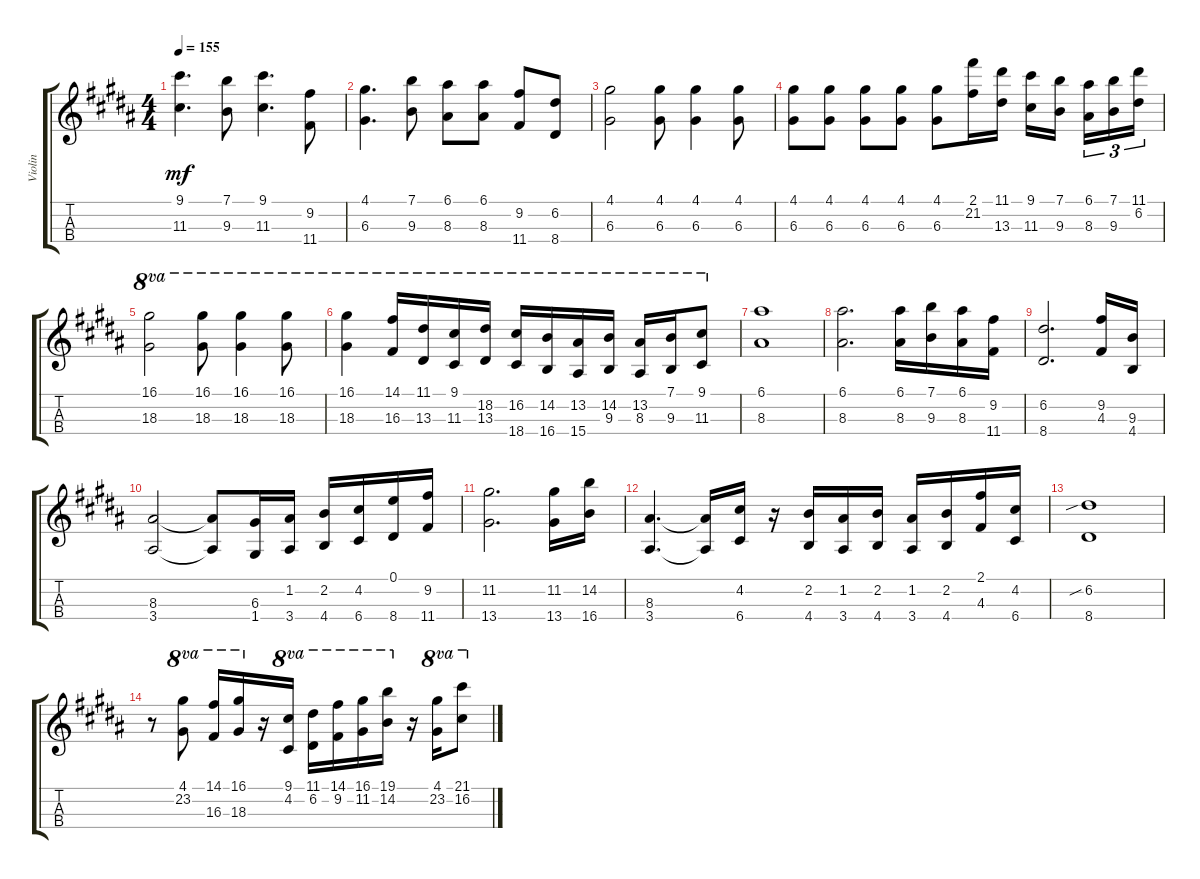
\track ("Violin" "Violin") {instrument violin}
\staff {score tabs}
\tuning (E5 A4 D4 G3) {hide}
\ts (4 4)
\tempo 155
\clef g2
\ks b
(9.1 11.3).4{d dy mf} (7.1 9.3).8 (9.1 11.3).4{d} (9.2 11.4).8 |
(4.1 6.3).4{d} (7.1 9.3).8 (6.1 8.3).8 (6.1 8.3).8 (9.2 11.4).8 (6.2 8.4).8 |
(4.1 6.3).2 (4.1 6.3).8 (4.1 6.3).4 (4.1 6.3).8 |
(4.1 6.3).8 (4.1 6.3).8 (4.1 6.3).8 (4.1 6.3).8 (4.1 6.3).8 (2.1 21.2).16 (11.1 13.3).16 (9.1 11.3).16 (7.1 9.3).16 (6.1 8.3).16{tu (3 2)} (7.1 9.3).16{tu (3 2)} (11.1 6.2).16{tu (3 2)} |
(16.1 18.3).2{ot 8va} (16.1 18.3).8{ot 8va} (16.1 18.3).4{ot 8va} (16.1 18.3).8{ot 8va} |
(16.1 18.3).4{ot 8va} (14.1 16.3).16{ot 8va} (11.1 13.3).16{ot 8va} (9.1 11.3).16{ot 8va} (18.2 13.3).16{ot 8va} (16.2 18.4).16{ot 8va} (14.2 16.4).16{ot 8va} (13.2 15.4).16{ot 8va} (14.2 9.3).16{ot 8va} (13.2 8.3).16{ot 8va} (7.1 9.3).16{ot 8va} (9.1 11.3).8{ot 8va} |
(6.1 8.3).1 |
(6.1 8.3).2{d} (6.1 8.3).16 (7.1 9.3).16 (6.1 8.3).16 (9.2 11.4).16 |
(6.2 8.4).2{d} (9.2 4.3).16 (9.3 4.4).16 |
(8.3 3.4).2 (8.3{t} 3.4{t}).8 (6.3 1.4).16 (1.2 3.4).16 (2.2 4.4).16 (4.2 6.4).16 (0.1 8.4).16 (9.2 11.4).16 |
(11.2 13.4).2{d} (11.2 13.4).16 (14.2 16.4).16 |
(8.3 3.4).4{d} (8.3{t} 3.4{t}).16 (4.2 6.4).16 r.16 (2.2 4.4).16 (1.2 3.4).16 (2.2 4.4).16 (1.2 3.4).16 (2.2 4.4).16 (2.1 4.3).16 (4.2 6.4).16 |
(6.2{sib} 8.4).1 |
r.8 (4.1 23.2).8{ot 8va} (14.1 16.3).16{ot 8va} (16.1 18.3).16{ot 8va} r.16 (9.1 4.2).16{ot 8va} (11.1 6.2).16{ot 8va} (14.1 9.2).16{ot 8va} (16.1 11.2).16{ot 8va} (19.1 14.2).16{ot 8va} r.16 (4.1 23.2).16{ot 8va} (21.1 16.2).8{ot 8va}
